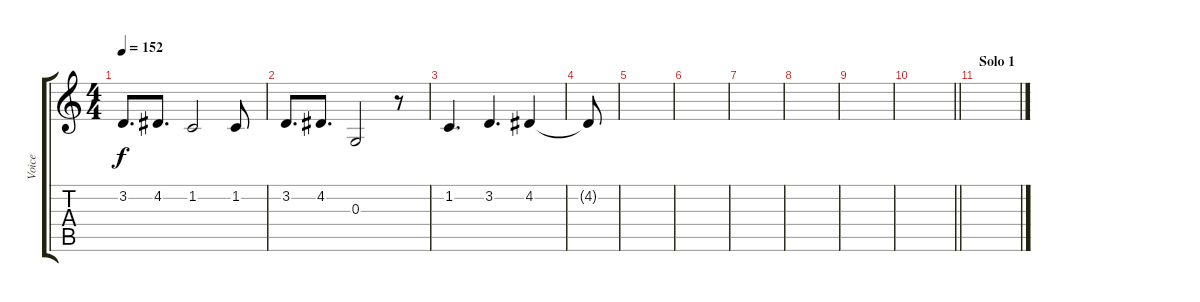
\track ("Voice" "Voice") {instrument flute}
\staff {score tabs}
\tuning (E4 B3 G3 D3 A2 E2) {hide}
\ts (4 4)
\tempo 152
\clef g2
\ks c
3.2.8{d dy f} 4.2.8{d} 1.2.2 1.2.8 |
3.2.8{d} 4.2.8{d} 0.3.2 r.8 |
1.2.4{d} 3.2.4{d} 4.2.4 |
4.2{t}.8 |
|
|
|
|
|
\barLineRight lightlight
|
\section ("" "Solo 1")
